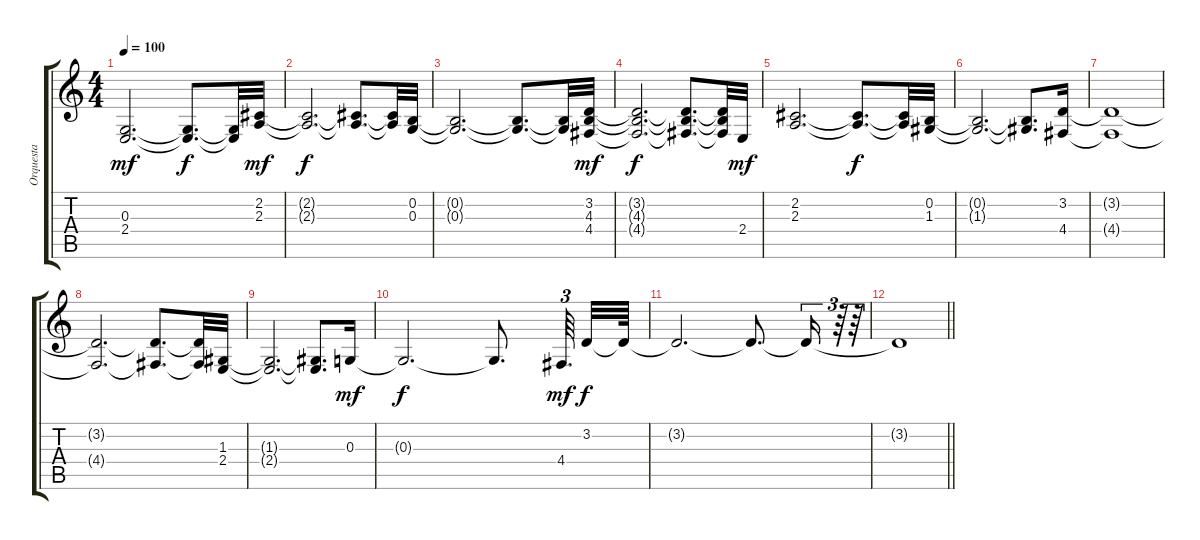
\track ("Orquesta" "Orquesta") {instrument stringensemble2}
\staff {score tabs}
\tuning (E4 B3 G3 D3 A2 E2) {hide}
\ts (4 4)
\tempo 100
\clef g2
\ks c
(0.3 2.4).2{d dy mf} (0.3{t} 2.4{t}).8{d dy f} (0.3{t} 2.4{t}).32 (2.2 2.3).32{dy mf} |
(2.2{t} 2.3{t}).2{d dy f} (2.2{t} 2.3{t}).8{d} (2.2{t} 2.3{t}).32 (0.2 0.3).32 |
(0.2{t} 0.3{t}).2{d} (0.2{t} 0.3{t}).8{d} (0.2{t} 0.3{t}).32 (3.2 4.3 4.4).32{dy mf} |
(3.2{t} 4.3{t} 4.4{t}).2{d dy f} (3.2{t} 4.3{t} 4.4{t}).8{d} (3.2{t} 4.3{t} 4.4{t}).32 2.4.32{dy mf} |
(2.2 2.3).2{d} (2.2{t} 2.3{t}).8{d dy f} (2.2{t} 2.3{t}).32 (0.2 1.3).32 |
(0.2{t} 1.3{t}).2{d} (0.2{t} 1.3{t}).8{d} (3.2 4.4).16 |
(3.2{t} 4.4{t}).1 |
(3.2{t} 4.4{t}).2{d} (3.2{t} 4.4{t}).8{d} (3.2{t} 4.4{t}).32 (1.3 2.4).32 |
(1.3{t} 2.4{t}).2{d} (1.3{t} 2.4{t}).8{d} 0.3.16{dy mf} |
0.3{t}.2{d dy f} 0.3{t}.8{d} 4.4.64{d tu (3 2) dy mf beam splitsecondary} 3.2.32{dy f} 3.2{t}.64 |
3.2{t}.2{d} 3.2{t}.8{d} 3.2{t}.16{tu (3 2)} r.64{tu (3 2)} r.64{tu (3 2)} |
\barLineRight lightlight
3.2{t}.1
